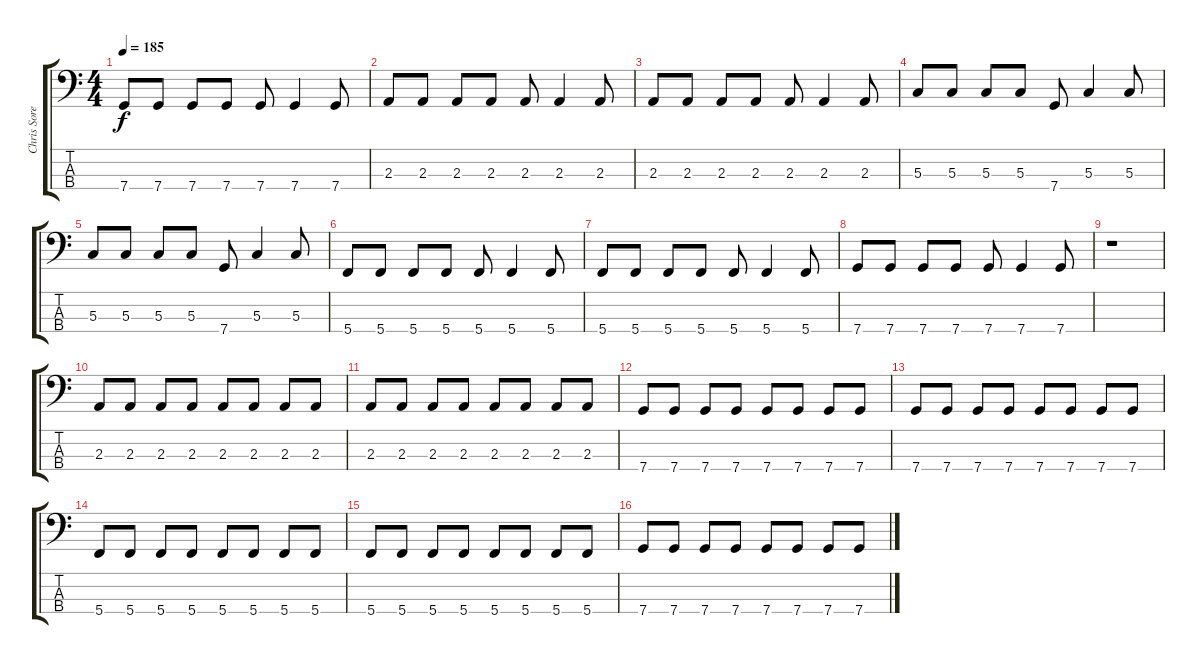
\track ("Chris Sorenson" "Chris Sore") {instrument electricbasspick}
\staff {score tabs}
\tuning (F2 C2 G1 C1) {hide}
\ts (4 4)
\tempo 185
\clef f4
\ks c
7.4.8{dy f} 7.4.8 7.4.8 7.4.8 7.4.8 7.4.4 7.4.8 |
2.3.8 2.3.8 2.3.8 2.3.8 2.3.8 2.3.4 2.3.8 |
2.3.8 2.3.8 2.3.8 2.3.8 2.3.8 2.3.4 2.3.8 |
5.3.8 5.3.8 5.3.8 5.3.8 7.4.8 5.3.4 5.3.8 |
5.3.8 5.3.8 5.3.8 5.3.8 7.4.8 5.3.4 5.3.8 |
5.4.8 5.4.8 5.4.8 5.4.8 5.4.8 5.4.4 5.4.8 |
5.4.8 5.4.8 5.4.8 5.4.8 5.4.8 5.4.4 5.4.8 |
7.4.8 7.4.8 7.4.8 7.4.8 7.4.8 7.4.4 7.4.8 |
r.1 |
2.3.8 2.3.8 2.3.8 2.3.8 2.3.8 2.3.8 2.3.8 2.3.8 |
2.3.8 2.3.8 2.3.8 2.3.8 2.3.8 2.3.8 2.3.8 2.3.8 |
7.4.8 7.4.8 7.4.8 7.4.8 7.4.8 7.4.8 7.4.8 7.4.8 |
7.4.8 7.4.8 7.4.8 7.4.8 7.4.8 7.4.8 7.4.8 7.4.8 |
5.4.8 5.4.8 5.4.8 5.4.8 5.4.8 5.4.8 5.4.8 5.4.8 |
5.4.8 5.4.8 5.4.8 5.4.8 5.4.8 5.4.8 5.4.8 5.4.8 |
7.4.8 7.4.8 7.4.8 7.4.8 7.4.8 7.4.8 7.4.8 7.4.8
